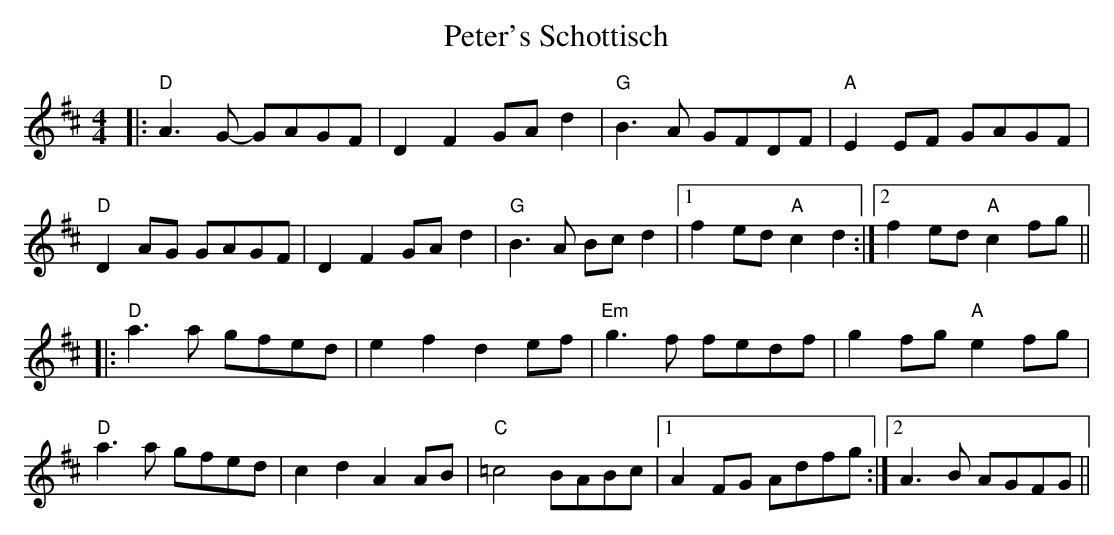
X:1
T: Peter's Schottisch
M: 4/4
L: 1/8
K: Dmaj
|:"D"A3G- GAGF|D2F2 GAd2|"G"B3A GFDF|"A"E2EF GAGF|
"D"D2AG GAGF|D2F2 GAd2|"G"B3A Bcd2|1 f2ed "A"c2d2:|2 f2ed "A"c2fg||
|:"D"a3a gfed|e2f2 d2ef|"Em"g3f fedf|g2fg "A"e2fg|
"D"a3a gfed|c2d2 A2AB|"C"=c4 BABc|1 A2FG Adfg:|2 A3B AGFG||
